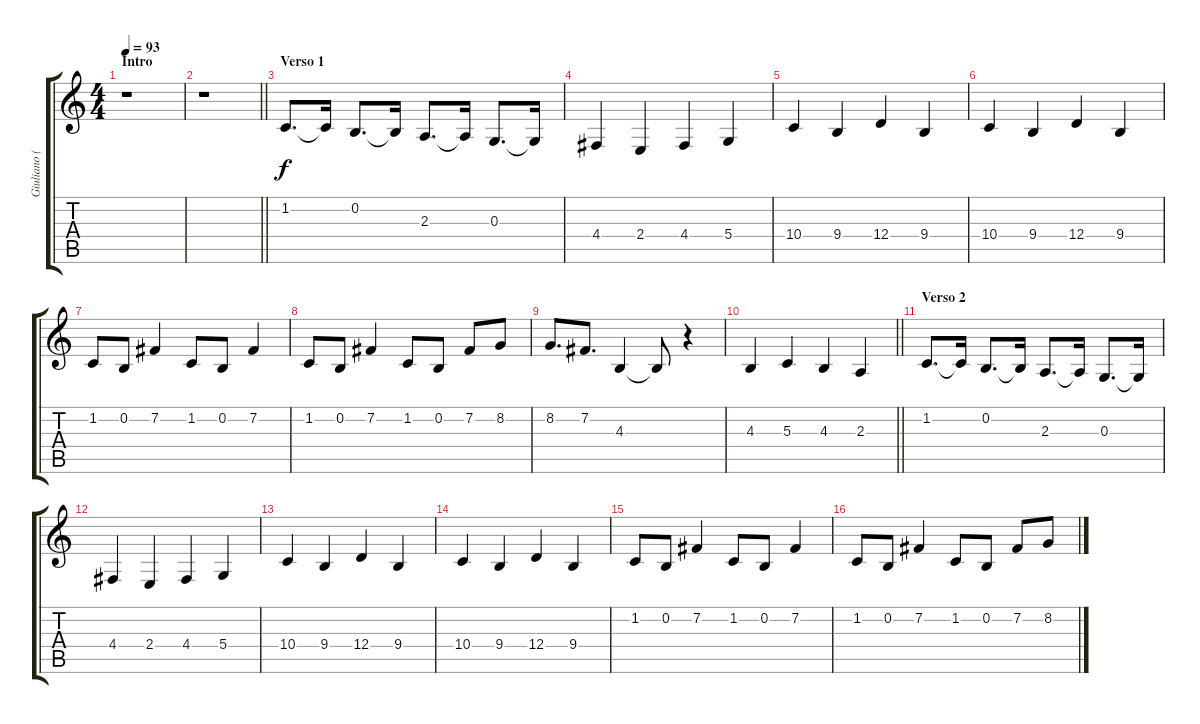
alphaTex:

\track ("Giuliano (Voce)" "Giuliano (") {instrument altosax}
\staff {score tabs}
\tuning (E4 B3 G3 D3 A2 E2) {hide}
\ts (4 4)
\section ("" "Intro")
\tempo 93
\clef g2
\ks c
r.1{dy f instrument altosax} |
\barLineRight lightlight
r.1 |
\section ("" "Verso 1")
1.2.8{d} 1.2{t}.16 0.2.8{d} 0.2{t}.16 2.3.8{d} 2.3{t}.16 0.3.8{d} 0.3{t}.16 |
4.4.4 2.4.4 4.4.4 5.4.4 |
10.4.4 9.4.4 12.4.4 9.4.4 |
10.4.4 9.4.4 12.4.4 9.4.4 |
1.2.8 0.2.8 7.2.4 1.2.8 0.2.8 7.2.4 |
1.2.8 0.2.8 7.2.4 1.2.8 0.2.8 7.2.8 8.2.8 |
8.2.8{d} 7.2.8{d} 4.3.4 4.3{t}.8 r.4 |
\barLineRight lightlight
4.3.4 5.3.4 4.3.4 2.3.4 |
\section ("" "Verso 2")
1.2.8{d} 1.2{t}.16 0.2.8{d} 0.2{t}.16 2.3.8{d} 2.3{t}.16 0.3.8{d} 0.3{t}.16 |
4.4.4 2.4.4 4.4.4 5.4.4 |
10.4.4 9.4.4 12.4.4 9.4.4 |
10.4.4 9.4.4 12.4.4 9.4.4 |
1.2.8 0.2.8 7.2.4 1.2.8 0.2.8 7.2.4 |
1.2.8 0.2.8 7.2.4 1.2.8 0.2.8 7.2.8 8.2.8
